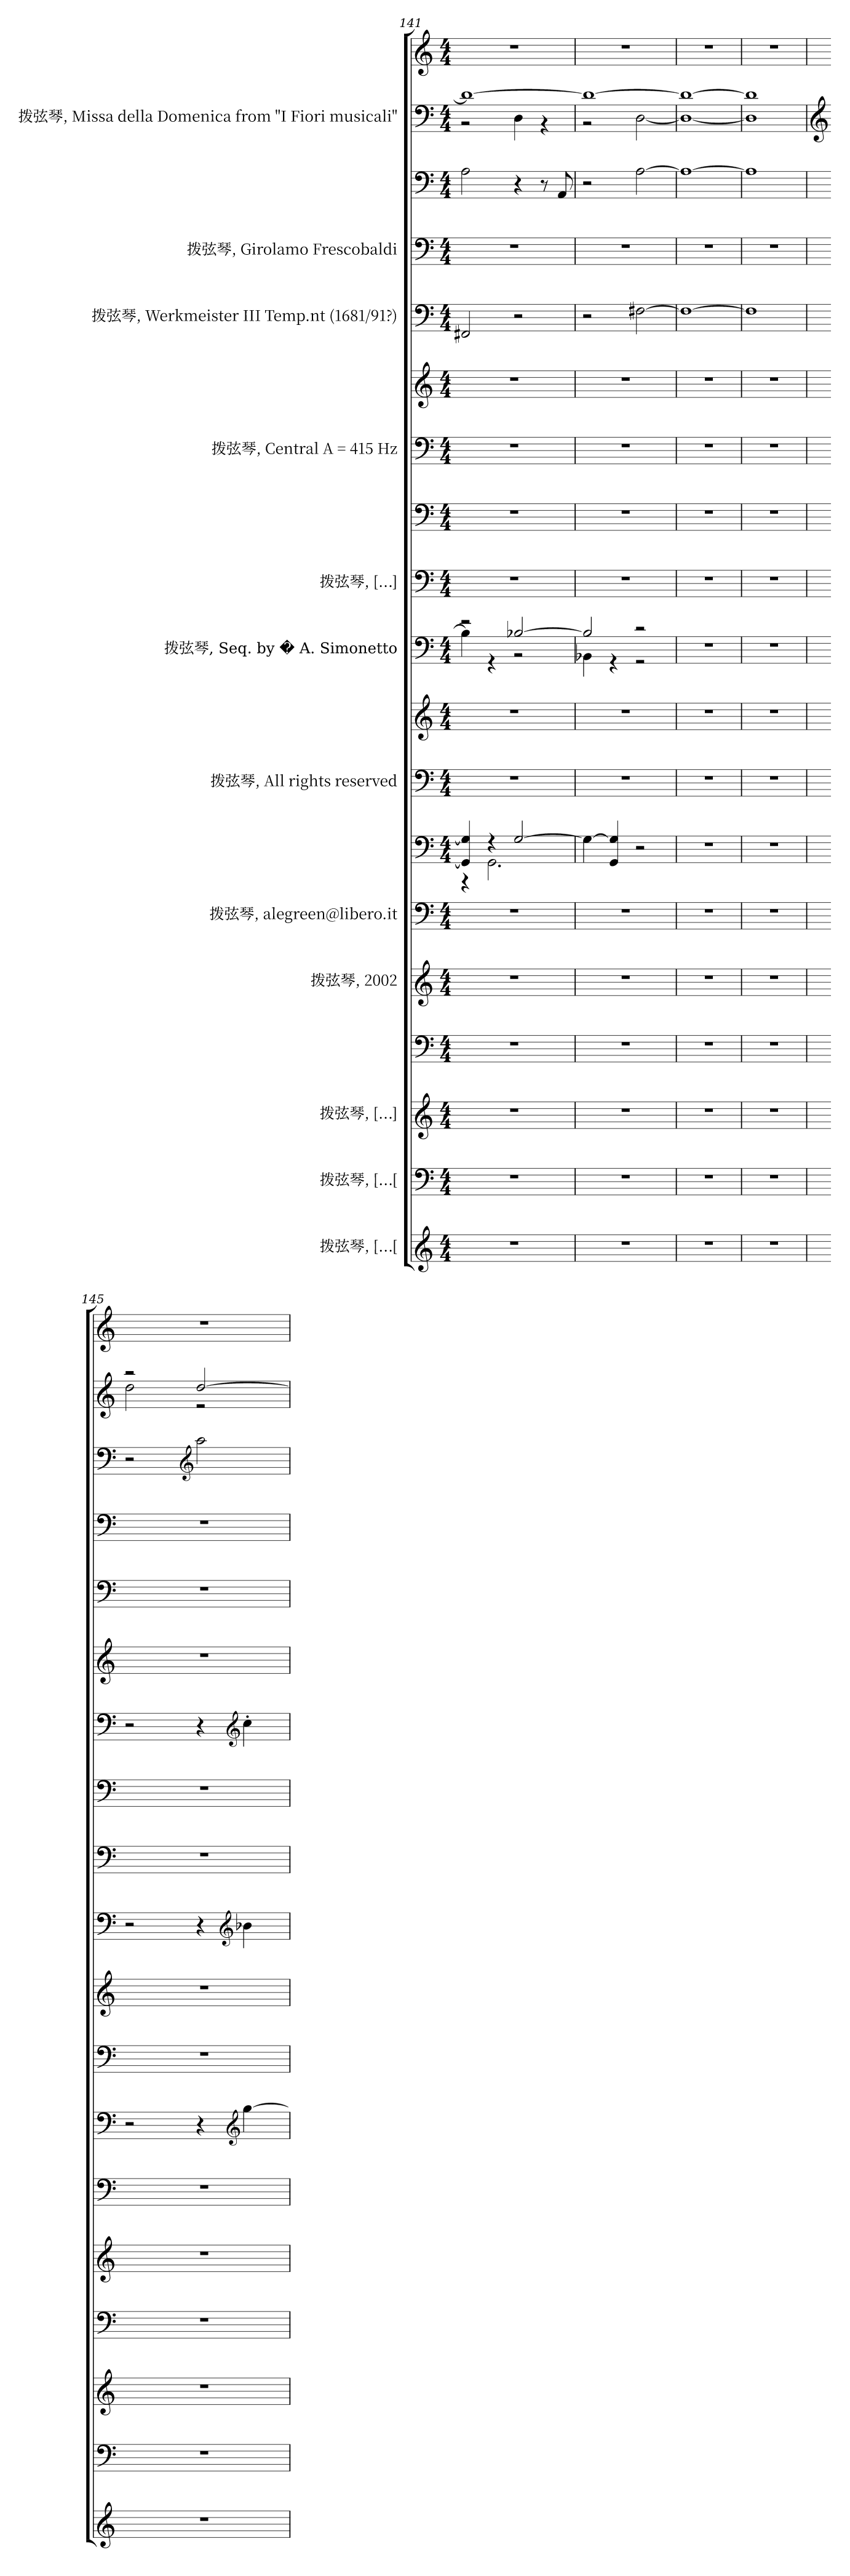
**kern	**kern	**kern	**kern	**kern	**kern	**kern	**kern	**kern	**kern	**kern	**kern	**kern	**kern	**kern	**kern	**kern	**kern	**kern
*part12	*part11	*part10	*part10	*part9	*part8	*part8	*part7	*part7	*part6	*part5	*part5	*part4	*part4	*part3	*part2	*part2	*part1	*part1
*staff19	*staff18	*staff17	*staff16	*staff15	*staff14	*staff13	*staff12	*staff11	*staff10	*staff9	*staff8	*staff7	*staff6	*staff5	*staff4	*staff3	*staff2	*staff1
*I"拨弦琴, [...[	*I"拨弦琴, [...[	*I"拨弦琴, [...]	*	*I"拨弦琴, 2002	*I"拨弦琴, alegreen@libero.it	*	*I"拨弦琴, All rights reserved	*	*I"拨弦琴, Seq. by � A. Simonetto	*I"拨弦琴, [...]	*	*I"拨弦琴, Central A = 415 Hz	*	*I"拨弦琴, Werkmeister III Temp.nt (1681/91?)	*I"拨弦琴, Girolamo Frescobaldi	*	*I"拨弦琴, Missa della Domenica from &quot;I Fiori musicali&quot;	*
*clefG2	*clefF4	*clefG2	*clefF4	*clefG2	*clefF4	*clefF4	*clefF4	*clefG2	*clefF4	*clefF4	*clefF4	*clefF4	*clefG2	*clefF4	*clefF4	*clefF4	*clefF4	*clefG2
*k[]	*k[]	*k[]	*k[]	*k[]	*k[]	*k[]	*k[]	*k[]	*k[]	*k[]	*k[]	*k[]	*k[]	*k[]	*k[]	*k[]	*k[]	*k[]
*M4/4	*M4/4	*M4/4	*M4/4	*M4/4	*M4/4	*M4/4	*M4/4	*M4/4	*M4/4	*M4/4	*M4/4	*M4/4	*M4/4	*M4/4	*M4/4	*M4/4	*M4/4	*M4/4
=141	=141	=141	=141	=141	=141	=141	=141	=141	=141	=141	=141	=141	=141	=141	=141	=141	=141	=141
*	*	*	*	*	*	*^	*	*	*^	*	*	*	*	*	*	*	*^	*
1r	1r	1r	1r	1r	1r	4GG/] 4G/]	4r	1r	1r	2r	4B-\]	1r	1r	1r	1r	2FF#X/	1r	2A\	1d_	2r	1r
.	.	.	.	.	.	4r	2.GG\	.	.	.	4r	.	.	.	.	.	.	.	.	.	.
.	.	.	.	.	.	[2G/	.	.	.	[2B-X/	2r	.	.	.	.	2r	.	4r	.	4D\	.
.	.	.	.	.	.	.	.	.	.	.	.	.	.	.	.	.	.	8r	.	4r	.
.	.	.	.	.	.	.	.	.	.	.	.	.	.	.	.	.	.	8AA/	.	.	.
*	*	*	*	*	*	*v	*v	*	*	*	*	*	*	*	*	*	*	*	*	*	*
=142	=142	=142	=142	=142	=142	=142	=142	=142	=142	=142	=142	=142	=142	=142	=142	=142	=142	=142	=142	=142
1r	1r	1r	1r	1r	1r	4G\_	1r	1r	2B-/]	4BB-X\	1r	1r	1r	1r	2r	1r	2r	1d_	2r	1r
.	.	.	.	.	.	4GG/ 4G/]	.	.	.	4r	.	.	.	.	.	.	.	.	.	.
.	.	.	.	.	.	2r	.	.	2r	2r	.	.	.	.	[2F#X\	.	[2A\	.	[2D\	.
*	*	*	*	*	*	*	*	*	*v	*v	*	*	*	*	*	*	*	*	*	*
=143	=143	=143	=143	=143	=143	=143	=143	=143	=143	=143	=143	=143	=143	=143	=143	=143	=143	=143	=143
1r	1r	1r	1r	1r	1r	1r	1r	1r	1r	1r	1r	1r	1r	1F#_	1r	1A_	1d_	1D_	1r
=144	=144	=144	=144	=144	=144	=144	=144	=144	=144	=144	=144	=144	=144	=144	=144	=144	=144	=144	=144
1r	1r	1r	1r	1r	1r	1r	1r	1r	1r	1r	1r	1r	1r	1F#]	1r	1A]	1d]	1D]	1r
!!LO:PB:g=z
=145	=145	=145	=145	=145	=145	=145	=145	=145	=145	=145	=145	=145	=145	=145	=145	=145	=145	=145	=145
*	*	*	*	*	*	*	*	*	*	*	*	*	*	*	*	*	*clefG2	*	*
1r	1r	1r	1r	1r	1r	2r	1r	1r	2r	1r	1r	2r	1r	1r	1r	2r	2r	2dd\	1r
*	*	*	*	*	*	*	*	*	*	*	*	*	*	*	*	*clefG2	*	*	*
.	.	.	.	.	.	4r	.	.	4r	.	.	4r	.	.	.	2aa\	[2dd/	2r	.
*	*	*	*	*	*	*clefG2	*	*	*clefG2	*	*	*clefG2	*	*	*	*	*	*	*
.	.	.	.	.	.	[4gg\	.	.	4b-X\	.	.	4cc'\	.	.	.	.	.	.	.
*	*	*	*	*	*	*	*	*	*	*	*	*	*	*	*	*	*v	*v	*
=	=	=	=	=	=	=	=	=	=	=	=	=	=	=	=	=	=	=
*-	*-	*-	*-	*-	*-	*-	*-	*-	*-	*-	*-	*-	*-	*-	*-	*-	*-	*-
